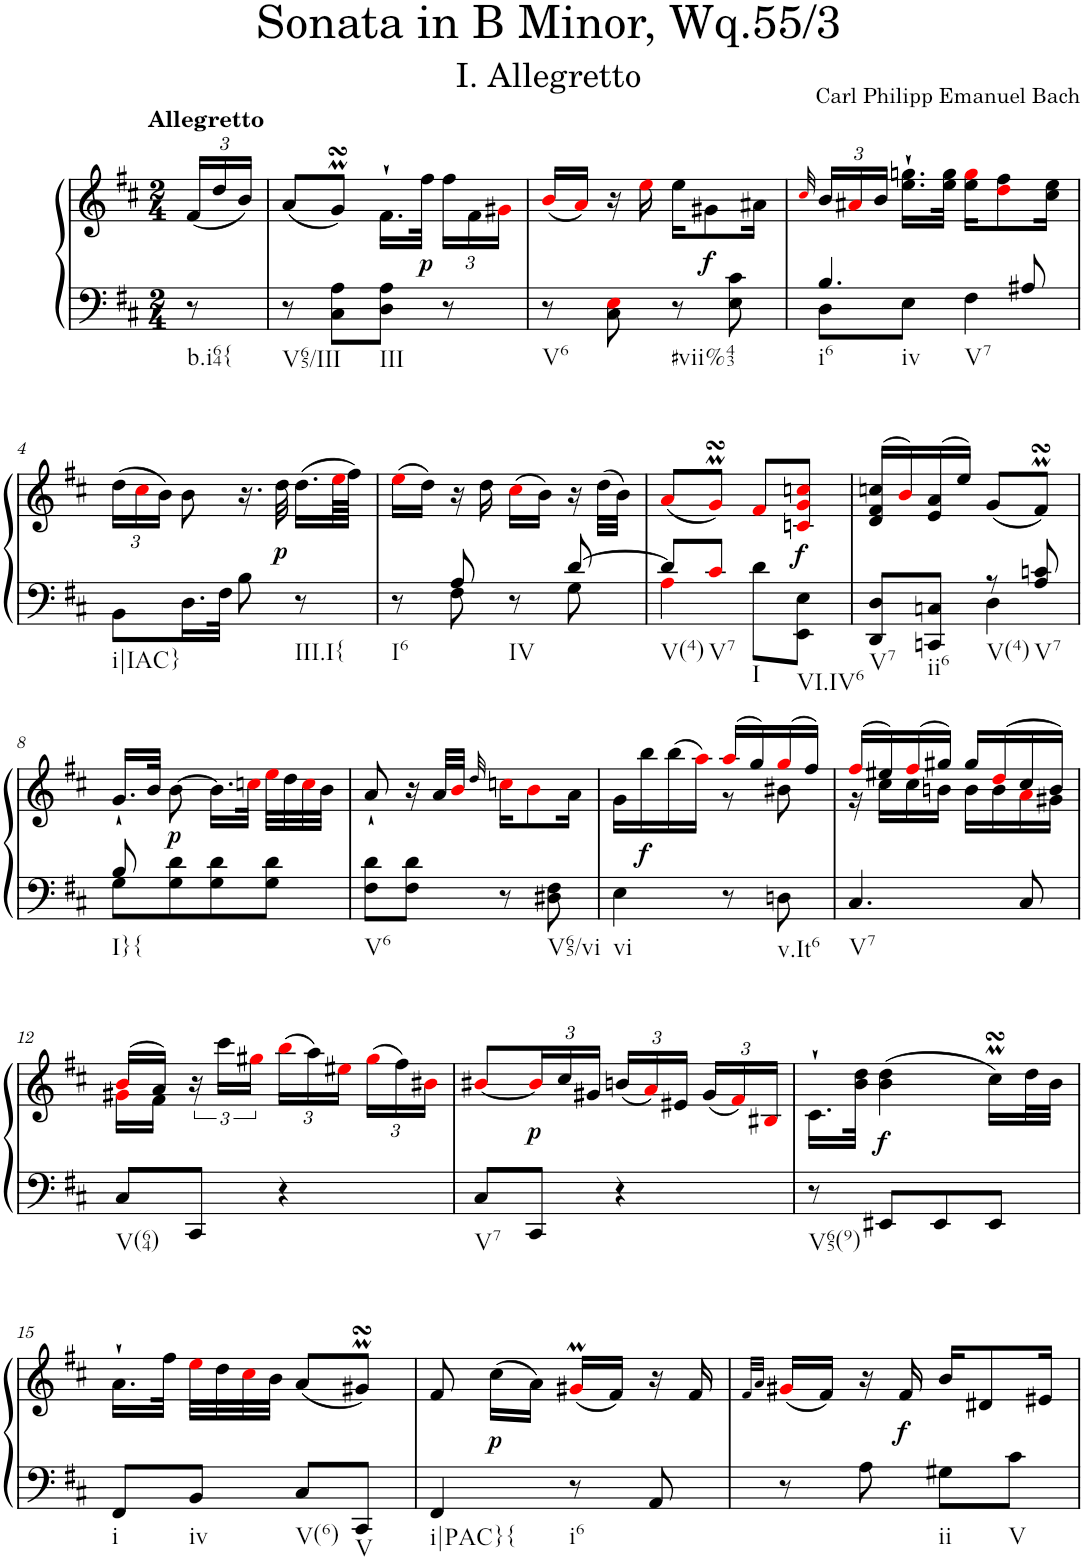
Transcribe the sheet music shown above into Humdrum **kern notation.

**kern	**kern	**dynam
*part1	*part1	*part1
*staff2	*staff1	*staff1/2
*I"Harpsichord	*	*
*I'Hch.	*	*
*clefF4	*clefG2	*
*k[f#c#]	*k[f#c#]	*
*b:	*b:	*
*M2/4	*M2/4	*
*	*Xbrackettup	*
=	=	=
!	!LO:TX:a:B:t=Allegretto	!
!LO:TX:b:t=b.i64{	!	!
8r	(<24f#/LL	.
.	24dd/	.
.	24b/JJ)	.
=1	=1	=1
!LO:TX:b:t=V65/III	!	!
8r	(<8a/L	.
8C#\ 8A\L	8gsSSsM/J)	.
!LO:TX:b:t=III	!	!
8D\ 8A\J	16.f#`>\LL	.
!	!	!LO:DY:b
.	32ff#\JJk	p
8r	24ff#\LL	.
.	24f#\	.
.	24g#Xi\JJ	.
=2	=2	=2
!LO:TX:b:t=V6	!	!
8r	(<16bi/LL	.
.	16ai/JJ)	.
8C#\ 8Ei\	16r	.
.	16eei\	.
!LO:TX:b:t=#vii%43	!	!
8r	16ee\KL	.
!	!	!LO:DY:b
.	8g#X\	f
8E\ 8c#\	.	.
.	16a#X\Jk	.
=3	=3	=3
.	32qcc#i/	.
*^	*	*
!LO:TX:b:t=i6	!	!	!
4.B/	8D\L	24b/LL	.
.	.	24a#Xi/	.
.	.	24b/JJ	.
!	!LO:TX:b:t=iv	!	!
.	8E\J	16.ee\` 16.ggn\`LL	.
.	.	32ee\ 32gg\JJk	.
!	!LO:TX:b:t=V7	!	!
.	4F#\	16ee\ 16ggi\KL	.
.	.	8ddi\ 8ff#\	.
8A#X/	.	.	.
.	.	16cc#\ 16ee\Jk	.
*v	*v	*	*
!!LO:LB:g=z
=4	=4	=4
!LO:TX:b:t=i|IAC}	!	!
8BB\L	(>24dd\LL	.
.	24cc#i\	.
.	24b\JJ)	.
16.D\L	8b\	.
32F#\JJk	.	.
8B\	16.r	.
!	!	!LO:DY:b
.	32dd\	p
!LO:TX:b:t=III.I{	!	!
8r	(>16.dd\LL	.
.	64eei\LL	.
.	64ff#\JJJJ)	.
=5	=5	=5
*^	*	*
!LO:TX:b:t=I6	!	!	!
8r	8ryy	(>16eei\LL	.
.	.	16dd\JJ)	.
8A/	8F#\	16r	.
.	.	16dd\	.
!LO:TX:b:t=IV	!	!	!
8r	8ryy	(>16cc#i\LL	.
.	.	16b\JJ)	.
[8d/	8G\	16r	.
.	.	(>32dd\LLL	.
.	.	32b\JJJ)	.
=6	=6	=6	=6
!LO:TX:b:t=VI.IV6	!	!	!
!LO:TX:b:t=V(4)	!	!	!
8d/L]	4Ai\	(<8ai/L	.
8c#i/J	.	8gsSSsMi/J)	.
!LO:TX:b:t=V7	!	!	!
8d\L	4ryy	8f#i/L	.
!LO:TX:b:t=I	!	!	!
!	!	!	!LO:DY:b
8EE\ 8E\J	.	8cni/ 8gi/ 8ccni/J	f
=7	=7	=7	=7
!LO:TX:b:t=V7	!	!	!
8DD/ 8D/L	4ryy	(>16d/ 16f#/ 16ccn/LL	.
.	.	16bi/)	.
!LO:TX:b:t=ii6	!	!	!
8CCn/ 8Cn/J	.	(>16e/ 16a/	.
.	.	16ee/JJ)	.
!LO:TX:b:t=V(4)	!	!	!
8r	4D\	(<8g/L	.
!LO:TX:b:t=V7	!	!	!
8A/ 8cn/	.	8f#sSsSm/J)	.
!!LO:LB:g=z
=8	=8	=8	=8
!LO:TX:b:t=I}{	!	!	!
8B/	8G\L	16.g`/LL	.
.	.	32b/JJk	.
!	!	!	!LO:DY:b
4.ryy	8G\ 8d\	[8b\	p
.	8G\ 8d\	16.b\LL]	.
.	.	32ccni\JJk	.
.	8G\ 8d\J	32eei\LLL	.
.	.	32dd\	.
.	.	32cci\	.
.	.	32b\JJJ	.
*v	*v	*	*
=9	=9	=9
!LO:TX:b:t=V6	!	!
8F#\ 8d\L	8a`/	.
8F#\ 8d\J	16r	.
.	32a/LLL	.
.	32bi/JJJ	.
.	32qdd/	.
8r	16ccni\KL	.
.	8bi\	.
!LO:TX:b:t=V65/vi	!	!
8D#X\ 8F#\	.	.
.	16a\Jk	.
=10	=10	=10
*	*^	*
!LO:TX:b:t=vi	!	!	!
4E\	16g\LL	4ryy	.
!	!	!	!LO:DY:b
.	16bb\	.	f
.	(>16bb\	.	.
.	16aai\JJ)	.	.
8r	(>16aai/LL	8r	.
.	16gg/)	.	.
!LO:TX:b:t=v.It6	!	!	!
8Dn\	(>16ggi/	8b#X\	.
.	16ff#/JJ)	.	.
=11	=11	=11	=11
!LO:TX:b:t=V7	!	!	!
4.C#/	(>16ff#i/LL	16r	.
.	16ee#X/)	16cc#\LL	.
.	(>16ff#i/	16cc#\	.
.	16gg#X/JJ)	16bn\JJ	.
.	16gg#/LL	16b\LL	.
.	(>16ddi/	16b\	.
8C#/	16cc#/	16ai\	.
.	16b/JJ)	16g#X\JJ	.
!!LO:LB:g=z	!!
=12	=12	=12	=12
!LO:TX:b:t=V(64)	!	!	!
8C#/L	(>16bi/LL	16g#Xi\LL	.
.	16a/JJ)	16f#\JJ	.
*	*brackettup	*	*
8CC#/J	24r	4.ryy	.
.	24ccc#\LL	.	.
.	24gg#Xi\JJ	.	.
*	*Xbrackettup	*	*
4r	(>24bbi\LL	.	.
.	24aa\)	.	.
.	24ee#Xi\JJ	.	.
.	(>24gg#i\LL	.	.
.	24ff#\)	.	.
.	24b#Xi\JJ	.	.
*	*v	*v	*
=13	=13	=13
!LO:TX:b:t=V7	!	!
8C#/L	[8b#Xi/L	.
!	!	!LO:DY:b
8CC#/J	24b#i/L]	p
.	24cc#/	.
.	24g#X/JJ	.
4r	(<24bn/LL	.
.	24ai/)	.
.	24e#X/JJ	.
.	(<24g#/LL	.
.	24f#i/)	.
.	24B#Xi/JJ	.
=14	=14	=14
!LO:TX:b:t=V65(9)	!	!
8r	16.c#`\LL	.
.	32b\ 32dd\JJk	.
!	!	!LO:DY:a=2
8EE#X/L	(>4b\ 4dd\	f
8EE#/	.	.
8EE#/J	16cc#msSsS\LL)	.
.	32dd\L	.
.	32b\JJJ	.
!!LO:LB:g=z
=15	=15	=15
!LO:TX:b:t=i	!	!
8FF#/L	16.a`\LL	.
.	32ff#\JJk	.
!LO:TX:b:t=iv	!	!
8BB/J	32eei\LLL	.
.	32dd\	.
.	32cc#i\	.
.	32b\JJJ	.
!LO:TX:b:t=V(6)	!	!
8C#/L	(<8a/L	.
!LO:TX:b:t=V	!	!
8CC#/J	8g#XmsSsS/J)	.
=16	=16	=16
!LO:TX:b:t=i|PAC}{	!	!
4FF#/	8f#/	.
!	!	!LO:DY:b
.	(>16cc#\LL	p
.	16a\JJ)	.
!LO:TX:b:t=i6	!	!
8r	(<16g#Xmi/LL	.
.	16f#/JJ)	.
8AA/	16r	.
.	16f#/	.
=17	=17	=17
.	32qf#/LLL	.
.	32qa/JJJ	.
8r	(<16g#Xi/LL	.
.	16f#/JJ)	.
8A\	16r	.
!	!	!LO:DY:b
.	16f#/	f
!LO:TX:b:t=ii	!	!
8G#X\L	16b/KL	.
.	8d#X/	.
!LO:TX:b:t=V	!	!
8c#\J	.	.
.	16e#X/Jk	.
=	=	=
*-	*-	*-
